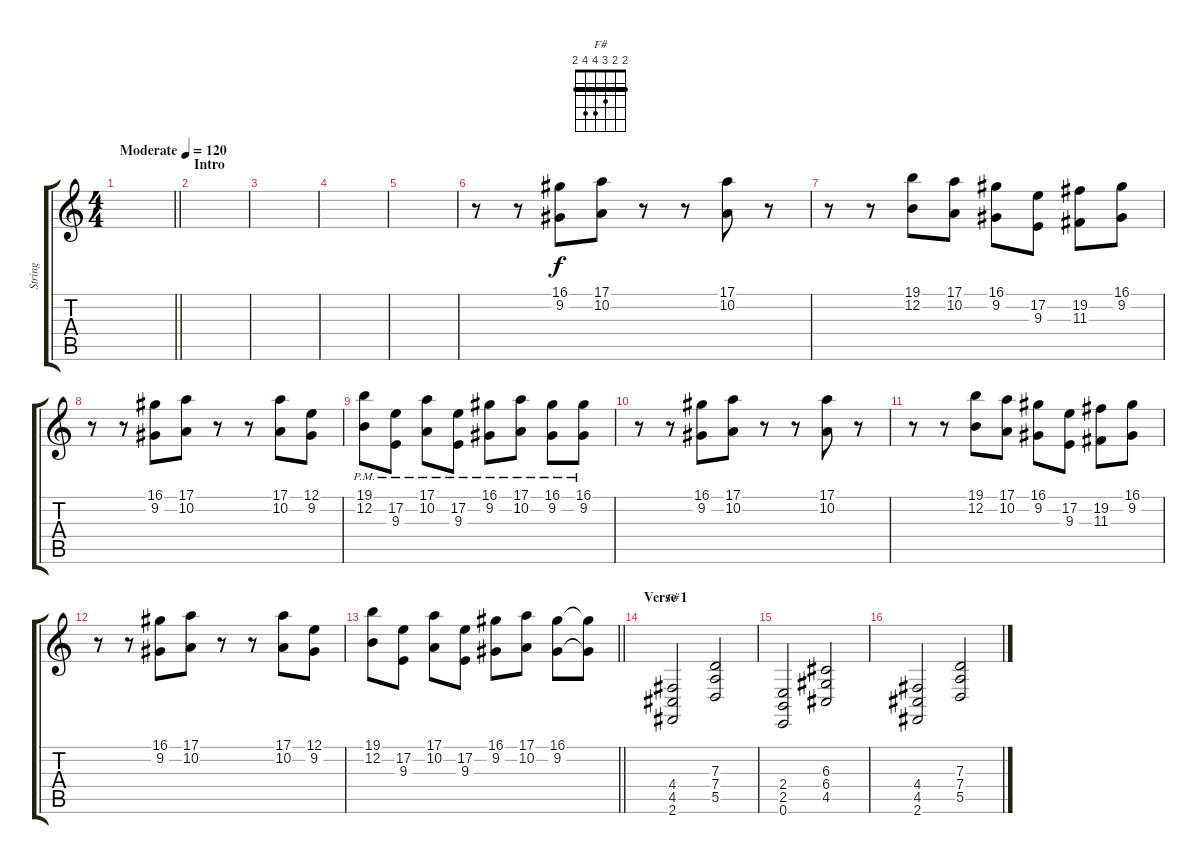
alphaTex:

\track ("String" "String") {instrument stringensemble1}
\staff {score tabs}
\tuning (E4 B3 G3 D3 A2 E2) {hide}
\chord ("F#" 2 2 3 4 4 2) {barre 2}
\ts (4 4)
\tempo (120 "Moderate")
\clef g2
\barLineRight lightlight
\ks c
|
\section ("" "Intro")
|
|
|
|
r.8{volume 14} r.8 (16.1 9.2).8 (17.1 10.2).8 r.8 r.8 (17.1 10.2).8 r.8 |
r.8 r.8 (19.1 12.2).8 (17.1 10.2).8 (16.1 9.2).8 (17.2 9.3).8 (19.2 11.3).8 (16.1 9.2).8 |
r.8 r.8 (16.1 9.2).8 (17.1 10.2).8 r.8 r.8 (17.1 10.2).8 (12.1 9.2).8 |
(19.1 12.2{pm}).8 (17.2 9.3{pm}).8 (17.1 10.2{pm}).8 (17.2 9.3{pm}).8 (16.1 9.2{pm}).8 (17.1 10.2{pm}).8 (16.1 9.2{pm}).8 (16.1 9.2{pm}).8 |
r.8 r.8 (16.1 9.2).8 (17.1 10.2).8 r.8 r.8 (17.1 10.2).8 r.8 |
r.8 r.8 (19.1 12.2).8 (17.1 10.2).8 (16.1 9.2).8 (17.2 9.3).8 (19.2 11.3).8 (16.1 9.2).8 |
r.8 r.8 (16.1 9.2).8 (17.1 10.2).8 r.8 r.8 (17.1 10.2).8 (12.1 9.2).8 |
\barLineRight lightlight
(19.1 12.2).8 (17.2 9.3).8 (17.1 10.2).8 (17.2 9.3).8 (16.1 9.2).8 (17.1 10.2).8 (16.1 9.2).8 (16.1{t} 9.2{t}).8 |
\section ("" "Verse 1")
(4.4 4.5 2.6).2{ch "F#" volume 3} (7.3 7.4 5.5).2 |
(2.4 2.5 0.6).2 (6.3 6.4 4.5).2 |
(4.4 4.5 2.6).2{volume 3} (7.3 7.4 5.5).2
